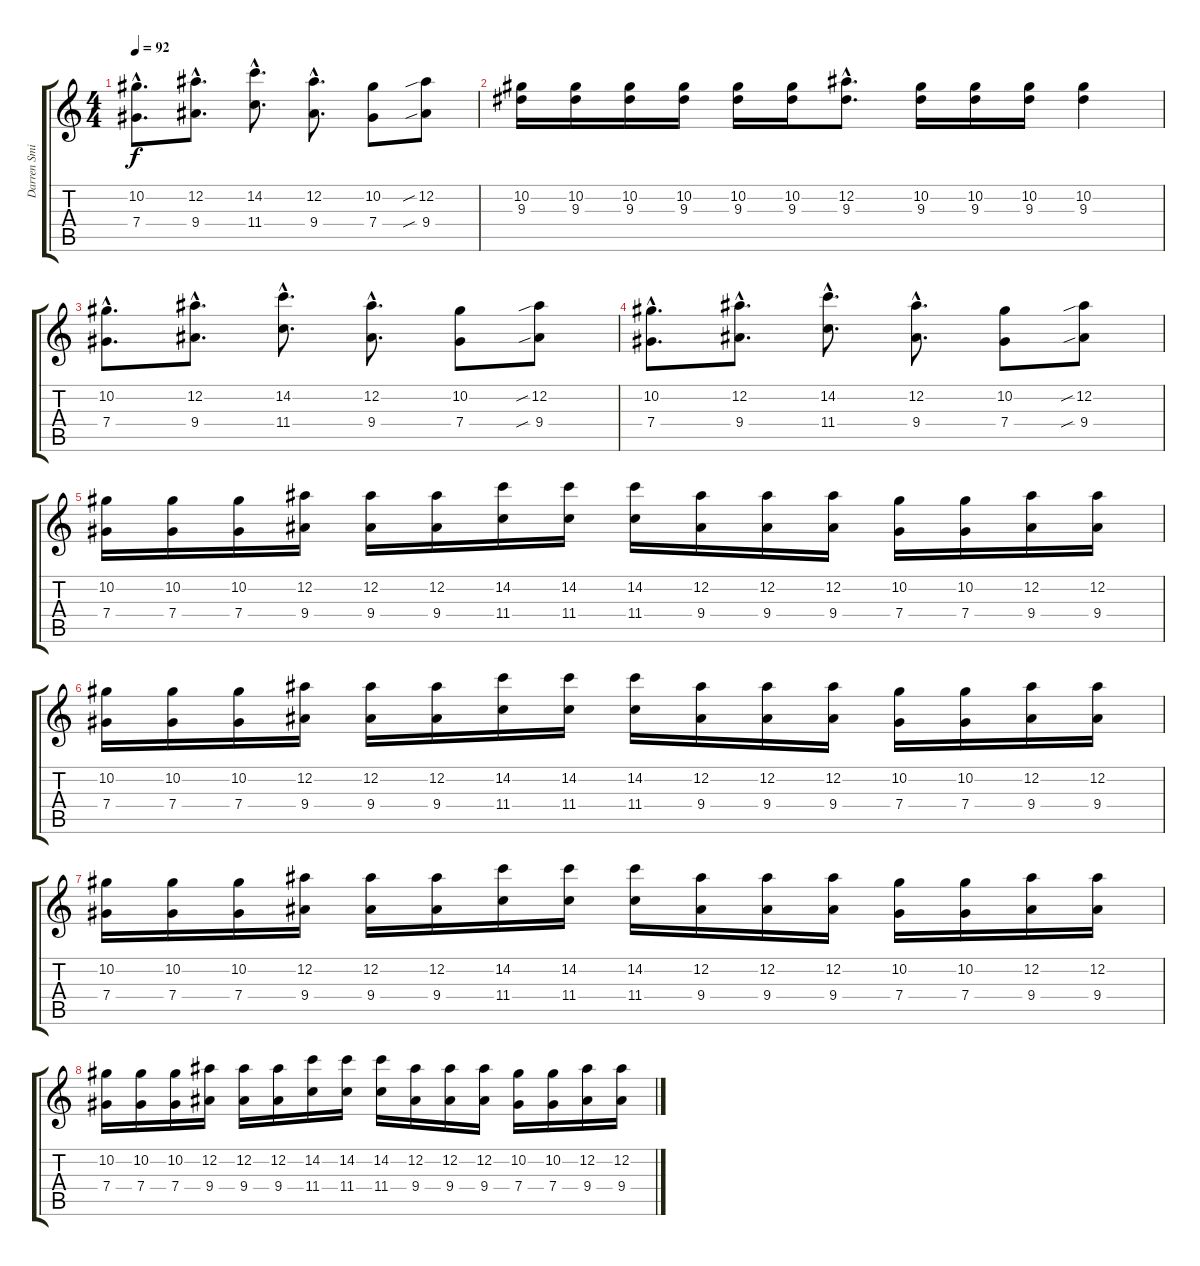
\track ("Darren Smith" "Darren Smi") {instrument overdrivenguitar}
\staff {score tabs}
\tuning (Eb4 Bb3 Gb3 Db3 Ab2 Db2) {hide}
\ts (4 4)
\tempo 92
\clef g2
\ks c
(10.2{hac} 7.4{hac}).8{d dy f} (12.2{hac} 9.4{hac}).8{d} (14.2{hac} 11.4{hac}).8{d} (12.2{hac} 9.4{hac}).8{d} (10.2 7.4).8 (12.2{sib} 9.4{sib}).8 |
(10.2 9.3).16 (10.2 9.3).16 (10.2 9.3).16 (10.2 9.3).16 (10.2 9.3).16 (10.2 9.3).16 (12.2{hac} 9.3{hac}).8{d} (10.2 9.3).16 (10.2 9.3).16 (10.2 9.3).16 (10.2 9.3).4 |
(10.2{hac} 7.4{hac}).8{d} (12.2{hac} 9.4{hac}).8{d} (14.2{hac} 11.4{hac}).8{d} (12.2{hac} 9.4{hac}).8{d} (10.2 7.4).8 (12.2{sib} 9.4{sib}).8 |
(10.2{hac} 7.4{hac}).8{d} (12.2{hac} 9.4{hac}).8{d} (14.2{hac} 11.4{hac}).8{d} (12.2{hac} 9.4{hac}).8{d} (10.2 7.4).8 (12.2{sib} 9.4{sib}).8 |
(10.2 7.4).16 (10.2 7.4).16 (10.2 7.4).16 (12.2 9.4).16 (12.2 9.4).16 (12.2 9.4).16 (14.2 11.4).16 (14.2 11.4).16 (14.2 11.4).16 (12.2 9.4).16 (12.2 9.4).16 (12.2 9.4).16 (10.2 7.4).16 (10.2 7.4).16 (12.2 9.4).16 (12.2 9.4).16 |
(10.2 7.4).16 (10.2 7.4).16 (10.2 7.4).16 (12.2 9.4).16 (12.2 9.4).16 (12.2 9.4).16 (14.2 11.4).16 (14.2 11.4).16 (14.2 11.4).16 (12.2 9.4).16 (12.2 9.4).16 (12.2 9.4).16 (10.2 7.4).16 (10.2 7.4).16 (12.2 9.4).16 (12.2 9.4).16 |
(10.2 7.4).16 (10.2 7.4).16 (10.2 7.4).16 (12.2 9.4).16 (12.2 9.4).16 (12.2 9.4).16 (14.2 11.4).16 (14.2 11.4).16 (14.2 11.4).16 (12.2 9.4).16 (12.2 9.4).16 (12.2 9.4).16 (10.2 7.4).16 (10.2 7.4).16 (12.2 9.4).16 (12.2 9.4).16 |
(10.2 7.4).16 (10.2 7.4).16 (10.2 7.4).16 (12.2 9.4).16 (12.2 9.4).16 (12.2 9.4).16 (14.2 11.4).16 (14.2 11.4).16 (14.2 11.4).16 (12.2 9.4).16 (12.2 9.4).16 (12.2 9.4).16 (10.2 7.4).16 (10.2 7.4).16 (12.2 9.4).16 (12.2 9.4).16
